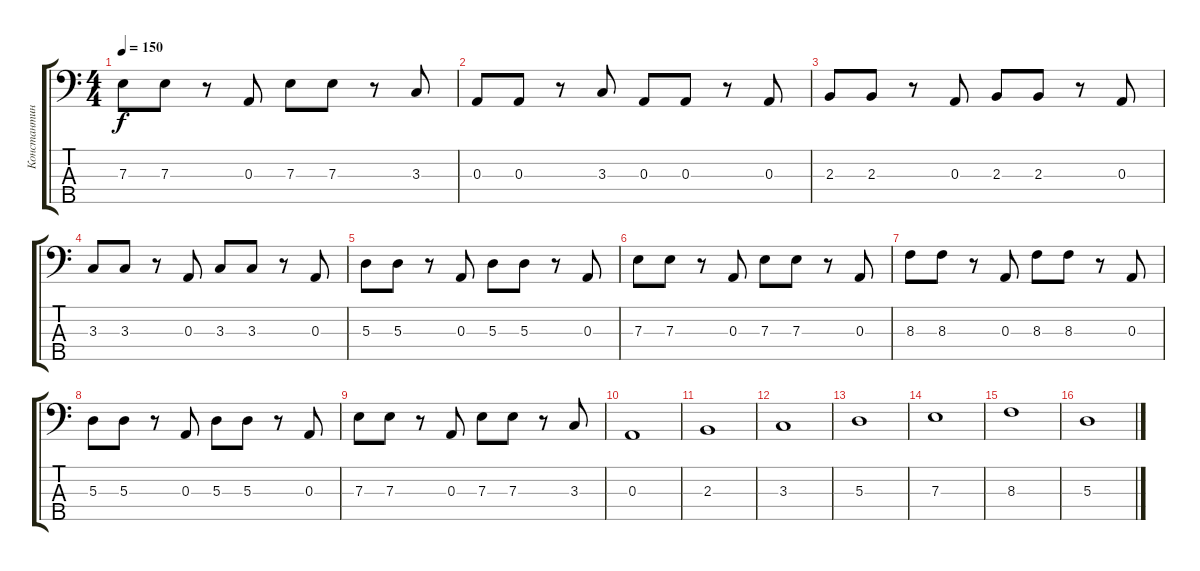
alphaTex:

\track ("Константин Бекрев" "Константин") {instrument electricbasspick}
\staff {score tabs}
\tuning (G2 D2 A1 E1 B0) {hide}
\ts (4 4)
\tempo 150
\clef f4
\ks c
7.3.8{dy f} 7.3.8 r.8 0.3.8 7.3.8 7.3.8 r.8 3.3.8 |
0.3.8 0.3.8 r.8 3.3.8 0.3.8 0.3.8 r.8 0.3.8 |
2.3.8 2.3.8 r.8 0.3.8 2.3.8 2.3.8 r.8 0.3.8 |
3.3.8 3.3.8 r.8 0.3.8 3.3.8 3.3.8 r.8 0.3.8 |
5.3.8 5.3.8 r.8 0.3.8 5.3.8 5.3.8 r.8 0.3.8 |
7.3.8 7.3.8 r.8 0.3.8 7.3.8 7.3.8 r.8 0.3.8 |
8.3.8 8.3.8 r.8 0.3.8 8.3.8 8.3.8 r.8 0.3.8 |
5.3.8 5.3.8 r.8 0.3.8 5.3.8 5.3.8 r.8 0.3.8 |
7.3.8 7.3.8 r.8 0.3.8 7.3.8 7.3.8 r.8 3.3.8 |
0.3.1 |
2.3.1 |
3.3.1 |
5.3.1 |
7.3.1 |
8.3.1 |
5.3.1
